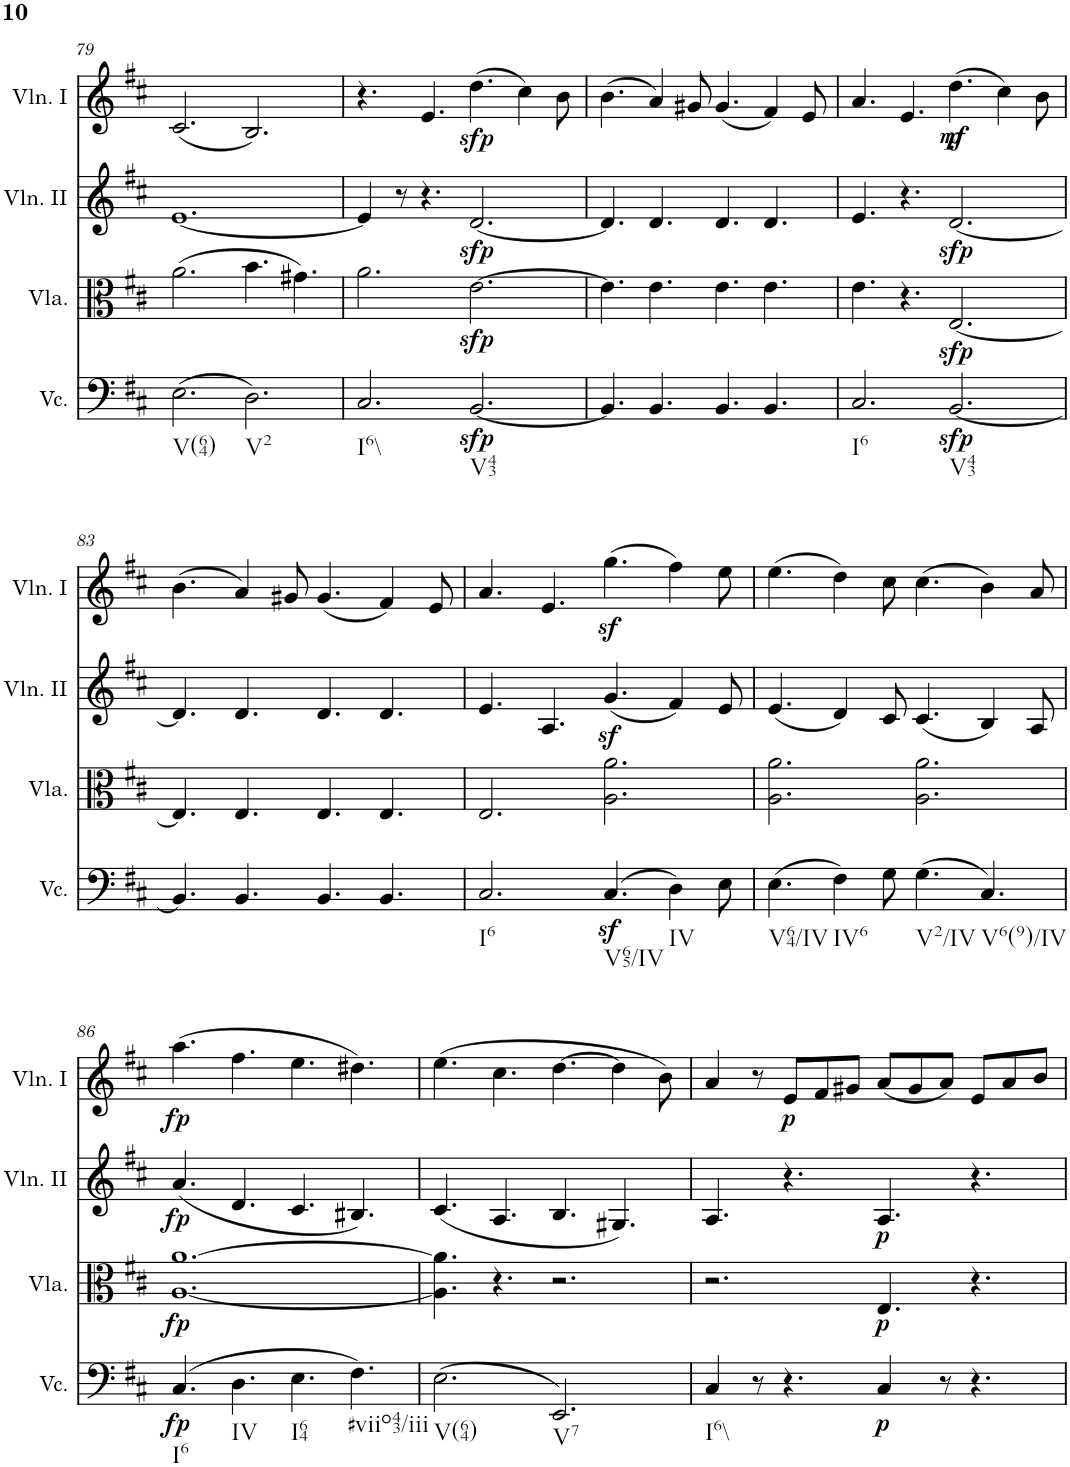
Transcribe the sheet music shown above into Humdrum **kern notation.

**kern	**dynam	**kern	**dynam	**kern	**dynam	**kern	**dynam
*part4	*part4	*part3	*part3	*part2	*part2	*part1	*part1
*staff4	*staff4	*staff3	*staff3	*staff2	*staff2	*staff1	*staff1
*I"Violoncello	*	*I"Viola	*	*I"Violino II	*	*I"Violino I	*
*I'Vc.	*	*I'Vla.	*	*I'Vln. II	*	*I'Vln. I	*
!!LO:PB:g=z
*clefF4	*	*clefC3	*	*clefG2	*	*clefG2	*
*k[f#c#]	*	*k[f#c#]	*	*k[f#c#]	*	*k[f#c#]	*
*M12/8	*	*M12/8	*	*M12/8	*	*M12/8	*
=79	=79	=79	=79	=79	=79	=79	=79
!LO:TX:b:t=V(64)	!	!	!	!	!	!	!
(2.E\	.	(2.a\	.	[1.e	.	(2.c#/	.
!LO:TX:b:t=V2	!	!	!	!	!	!	!
2.D\)	.	4.b\	.	.	.	2.B/)	.
.	.	4.g#X\)	.	.	.	.	.
=80	=80	=80	=80	=80	=80	=80	=80
!LO:TX:b:t=I6\\	!	!	!	!	!	!	!
2.C#/	.	2.a\	.	4e/]	.	4.r	.
.	.	.	.	8r	.	.	.
.	.	.	.	4.r	.	4.e/	.
!LO:TX:b:t=V43	!	!	!	!	!	!	!
!	!LO:DY:b	!	!LO:DY:b	!	!LO:DY:b	!	!LO:DY:b
[2.BB/	sfp	[2.e\	sfp	[2.d/	sfp	(4.dd\	sfp
.	.	.	.	.	.	4cc#\)	.
.	.	.	.	.	.	8b\	.
=81	=81	=81	=81	=81	=81	=81	=81
4.BB/]	.	4.e\]	.	4.d/]	.	(4.b\	.
4.BB/	.	4.e\	.	4.d/	.	4a/)	.
.	.	.	.	.	.	8g#X/	.
4.BB/	.	4.e\	.	4.d/	.	(4.g#/	.
4.BB/	.	4.e\	.	4.d/	.	4f#/)	.
.	.	.	.	.	.	8e/	.
=82	=82	=82	=82	=82	=82	=82	=82
!LO:TX:b:t=I6	!	!	!	!	!	!	!
2.C#/	.	4.e\	.	4.e/	.	4.a/	.
.	.	4.r	.	4.r	.	4.e/	.
!LO:TX:b:t=V43	!	!	!	!	!	!	!
!	!LO:DY:b	!	!LO:DY:b	!	!LO:DY:b	!	!LO:DY:b
!	!	!	!	!	!	!	!LO:DY:n=1:b
[2.BB/	sfp	[2.E/	sfp	[2.d/	sfp	(4.dd\	p mf
.	.	.	.	.	.	4cc#\)	.
.	.	.	.	.	.	8b\	.
!!LO:LB:g=z
=83	=83	=83	=83	=83	=83	=83	=83
4.BB/]	.	4.E/]	.	4.d/]	.	(4.b\	.
4.BB/	.	4.E/	.	4.d/	.	4a/)	.
.	.	.	.	.	.	8g#X/	.
4.BB/	.	4.E/	.	4.d/	.	(4.g#/	.
4.BB/	.	4.E/	.	4.d/	.	4f#/)	.
.	.	.	.	.	.	8e/	.
=84	=84	=84	=84	=84	=84	=84	=84
!LO:TX:b:t=I6	!	!	!	!	!	!	!
2.C#/	.	2.E/	.	4.e/	.	4.a/	.
.	.	.	.	4.A/	.	4.e/	.
!LO:TX:b:t=V65/IV	!	!	!	!	!	!	!
(4.C#z</	.	2.A\ 2.a\	.	(4.gz</	.	(4.ggz<\	.
!LO:TX:b:t=IV	!	!	!	!	!	!	!
4D\)	.	.	.	4f#/)	.	4ff#\)	.
8E\	.	.	.	8e/	.	8ee\	.
=85	=85	=85	=85	=85	=85	=85	=85
!LO:TX:b:t=V64/IV	!	!	!	!	!	!	!
(4.E\	.	2.A\ 2.a\	.	(4.e/	.	(4.ee\	.
!LO:TX:b:t=IV6	!	!	!	!	!	!	!
4F#\)	.	.	.	4d/)	.	4dd\)	.
8G\	.	.	.	8c#/	.	8cc#\	.
!LO:TX:b:t=V2/IV	!	!	!	!	!	!	!
(4.G\	.	2.A\ 2.a\	.	(4.c#/	.	(4.cc#\	.
!LO:TX:b:t=V6(9)/IV	!	!	!	!	!	!	!
4.C#/)	.	.	.	4B/)	.	4b\)	.
.	.	.	.	8A/	.	8a/	.
!!LO:LB:g=z
=86	=86	=86	=86	=86	=86	=86	=86
!LO:TX:b:t=I6	!	!	!	!	!	!	!
!	!LO:DY:b	!	!LO:DY:b	!	!LO:DY:b	!	!LO:DY:b
(4.C#/	fp	[1.A [1.a	fp	(4.a/	fp	(4.aa\	fp
!LO:TX:b:t=IV	!	!	!	!	!	!	!
4.D\	.	.	.	4.d/	.	4.ff#\	.
!LO:TX:b:t=I64	!	!	!	!	!	!	!
4.E\	.	.	.	4.c#/	.	4.ee\	.
!LO:TX:b:t=#viio43/iii	!	!	!	!	!	!	!
4.F#\)	.	.	.	4.B#X/)	.	4.dd#X\)	.
=87	=87	=87	=87	=87	=87	=87	=87
!LO:TX:b:t=V(64)	!	!	!	!	!	!	!
(2.E\	.	4.A\] 4.a\]	.	(4.c#/	.	(4.ee\	.
.	.	4.r	.	4.A/	.	4.cc#\	.
!LO:TX:b:t=V7	!	!	!	!	!	!	!
2.EE/)	.	2.r	.	4.B/	.	[4.dd\	.
.	.	.	.	4.G#X/)	.	4dd\]	.
.	.	.	.	.	.	8b\)	.
=88	=88	=88	=88	=88	=88	=88	=88
!LO:TX:b:t=I6\\	!	!	!	!	!	!	!
4C#/	.	2.r	.	4.A/	.	4a/	.
8r	.	.	.	.	.	8r	.
!	!	!	!	!	!	!	!LO:DY:b
4.r	.	.	.	4.r	.	8e/L	p
.	.	.	.	.	.	8f#/	.
.	.	.	.	.	.	8g#X/J	.
!	!LO:DY:b	!	!LO:DY:b	!	!LO:DY:b	!	!
4C#/	p	4.E/	p	4.A/	p	(8a/L	.
.	.	.	.	.	.	8g#/	.
8r	.	.	.	.	.	8a/J)	.
4.r	.	4.r	.	4.r	.	8e/L	.
.	.	.	.	.	.	8a/	.
.	.	.	.	.	.	8b/J	.
=	=	=	=	=	=	=	=
*-	*-	*-	*-	*-	*-	*-	*-
